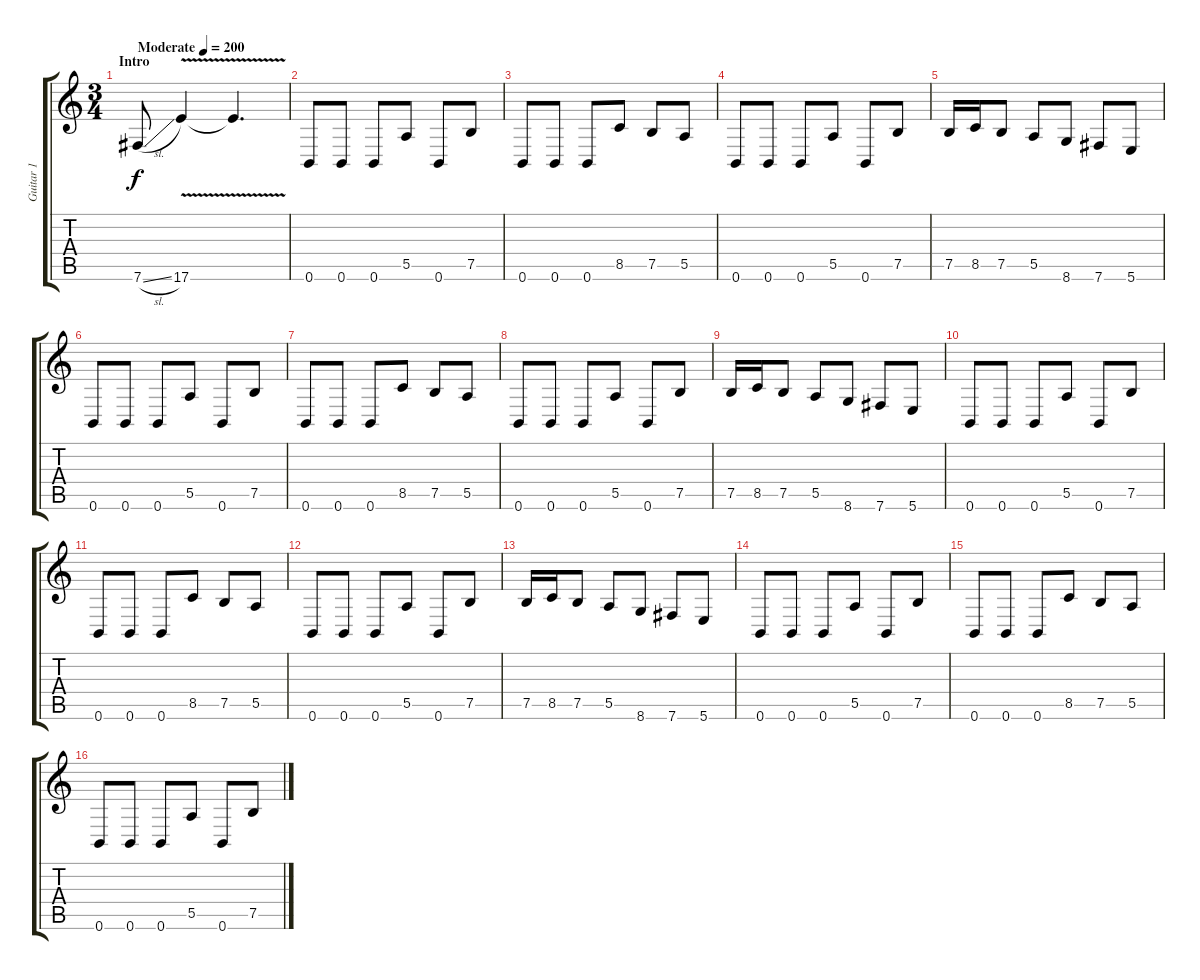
\track ("Guitar 1" "Guitar 1") {instrument distortionguitar}
\staff {score tabs}
\tuning (B3 Gb3 D3 A2 E2 B1) {hide}
\ts (3 4)
\section ("" "Intro")
\tempo (200 "Moderate")
\clef g2
\ks c
7.6{sl}.8{dy f balance 8 instrument distortionguitar} 17.6{v}.4 17.6{t}.4{d} |
0.6.8 0.6.8 0.6.8 5.5.8 0.6.8 7.5.8 |
0.6.8 0.6.8 0.6.8 8.5.8 7.5.8 5.5.8 |
0.6.8 0.6.8 0.6.8 5.5.8 0.6.8 7.5.8 |
7.5.16 8.5.16 7.5.8 5.5.8 8.6.8 7.6.8 5.6.8 |
0.6.8 0.6.8 0.6.8 5.5.8 0.6.8 7.5.8 |
0.6.8 0.6.8 0.6.8 8.5.8 7.5.8 5.5.8 |
0.6.8 0.6.8 0.6.8 5.5.8 0.6.8 7.5.8 |
7.5.16 8.5.16 7.5.8 5.5.8 8.6.8 7.6.8 5.6.8 |
0.6.8 0.6.8 0.6.8 5.5.8 0.6.8 7.5.8 |
0.6.8 0.6.8 0.6.8 8.5.8 7.5.8 5.5.8 |
0.6.8 0.6.8 0.6.8 5.5.8 0.6.8 7.5.8 |
7.5.16 8.5.16 7.5.8 5.5.8 8.6.8 7.6.8 5.6.8 |
0.6.8 0.6.8 0.6.8 5.5.8 0.6.8 7.5.8 |
0.6.8 0.6.8 0.6.8 8.5.8 7.5.8 5.5.8 |
0.6.8 0.6.8 0.6.8 5.5.8 0.6.8 7.5.8
